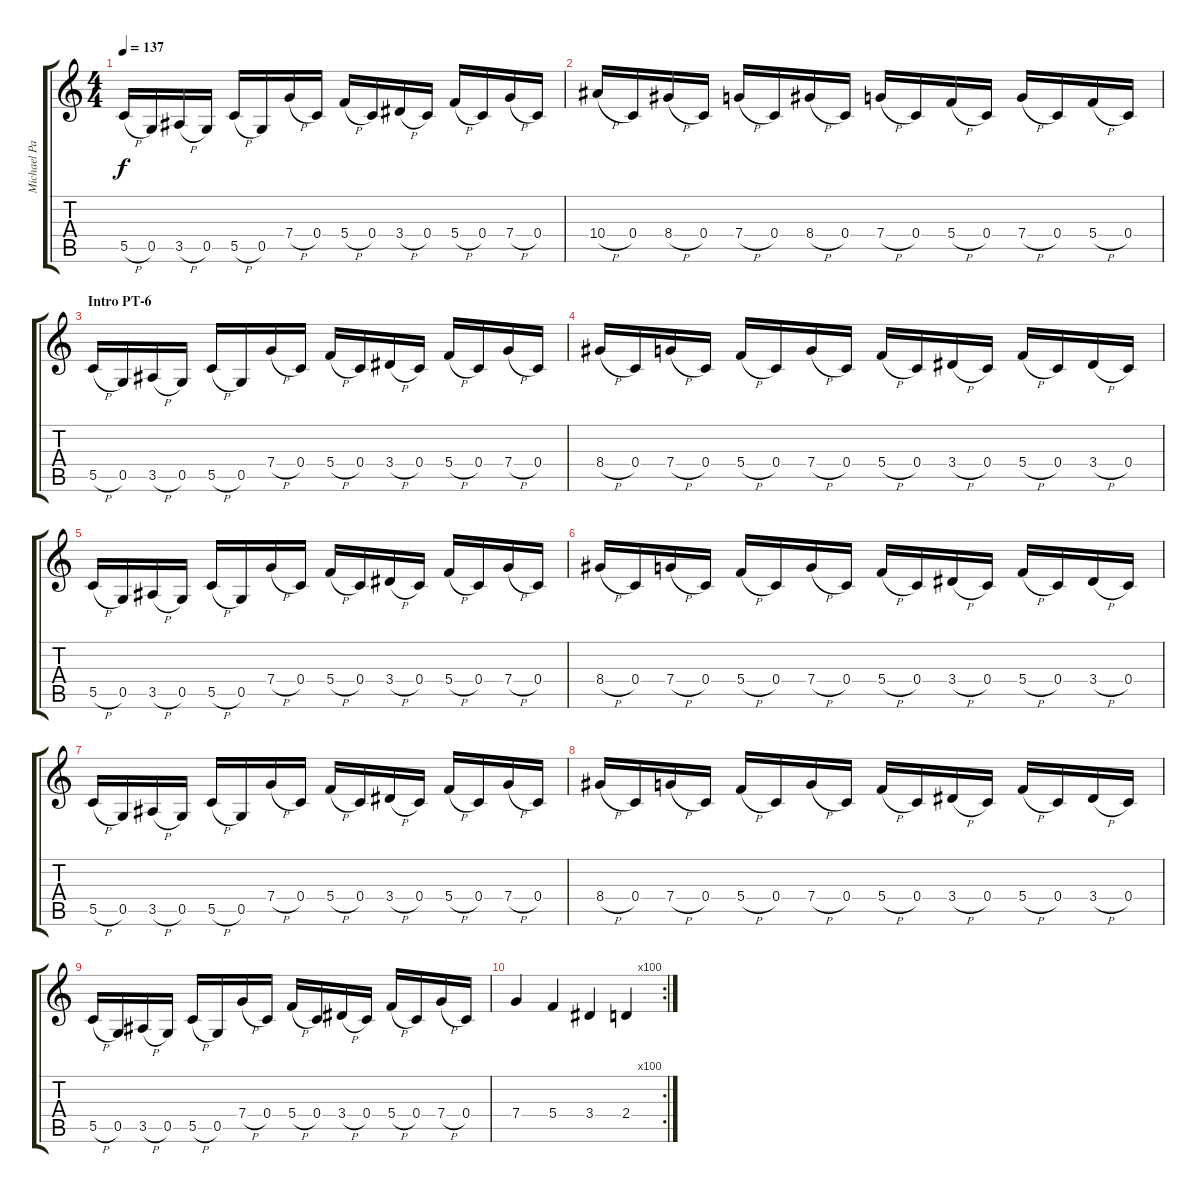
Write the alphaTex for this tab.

\track ("Michael Padge (Lead Guitar)" "Michael Pa") {instrument distortionguitar}
\staff {score tabs}
\tuning (D4 A3 F3 C3 G2 C2) {hide}
\ts (4 4)
\tempo 137
\clef g2
\ks c
5.5{h}.16{dy f} 0.5.16 3.5{h}.16 0.5.16 5.5{h}.16 0.5.16 7.4{h}.16 0.4.16 5.4{h}.16 0.4.16 3.4{h}.16 0.4.16 5.4{h}.16 0.4.16 7.4{h}.16 0.4.16 |
10.4{h}.16 0.4.16 8.4{h}.16 0.4.16 7.4{h}.16 0.4.16 8.4{h}.16 0.4.16 7.4{h}.16 0.4.16 5.4{h}.16 0.4.16 7.4{h}.16 0.4.16 5.4{h}.16 0.4.16 |
\section ("" "Intro PT-6")
5.5{h}.16 0.5.16 3.5{h}.16 0.5.16 5.5{h}.16 0.5.16 7.4{h}.16 0.4.16 5.4{h}.16 0.4.16 3.4{h}.16 0.4.16 5.4{h}.16 0.4.16 7.4{h}.16 0.4.16 |
8.4{h}.16 0.4.16 7.4{h}.16 0.4.16 5.4{h}.16 0.4.16 7.4{h}.16 0.4.16 5.4{h}.16 0.4.16 3.4{h}.16 0.4.16 5.4{h}.16 0.4.16 3.4{h}.16 0.4.16 |
5.5{h}.16 0.5.16 3.5{h}.16 0.5.16 5.5{h}.16 0.5.16 7.4{h}.16 0.4.16 5.4{h}.16 0.4.16 3.4{h}.16 0.4.16 5.4{h}.16 0.4.16 7.4{h}.16 0.4.16 |
8.4{h}.16 0.4.16 7.4{h}.16 0.4.16 5.4{h}.16 0.4.16 7.4{h}.16 0.4.16 5.4{h}.16 0.4.16 3.4{h}.16 0.4.16 5.4{h}.16 0.4.16 3.4{h}.16 0.4.16 |
5.5{h}.16 0.5.16 3.5{h}.16 0.5.16 5.5{h}.16 0.5.16 7.4{h}.16 0.4.16 5.4{h}.16 0.4.16 3.4{h}.16 0.4.16 5.4{h}.16 0.4.16 7.4{h}.16 0.4.16 |
8.4{h}.16 0.4.16 7.4{h}.16 0.4.16 5.4{h}.16 0.4.16 7.4{h}.16 0.4.16 5.4{h}.16 0.4.16 3.4{h}.16 0.4.16 5.4{h}.16 0.4.16 3.4{h}.16 0.4.16 |
5.5{h}.16 0.5.16 3.5{h}.16 0.5.16 5.5{h}.16 0.5.16 7.4{h}.16 0.4.16 5.4{h}.16 0.4.16 3.4{h}.16 0.4.16 5.4{h}.16 0.4.16 7.4{h}.16 0.4.16 |
\rc 100
7.4.4 5.4.4 3.4.4 2.4.4
